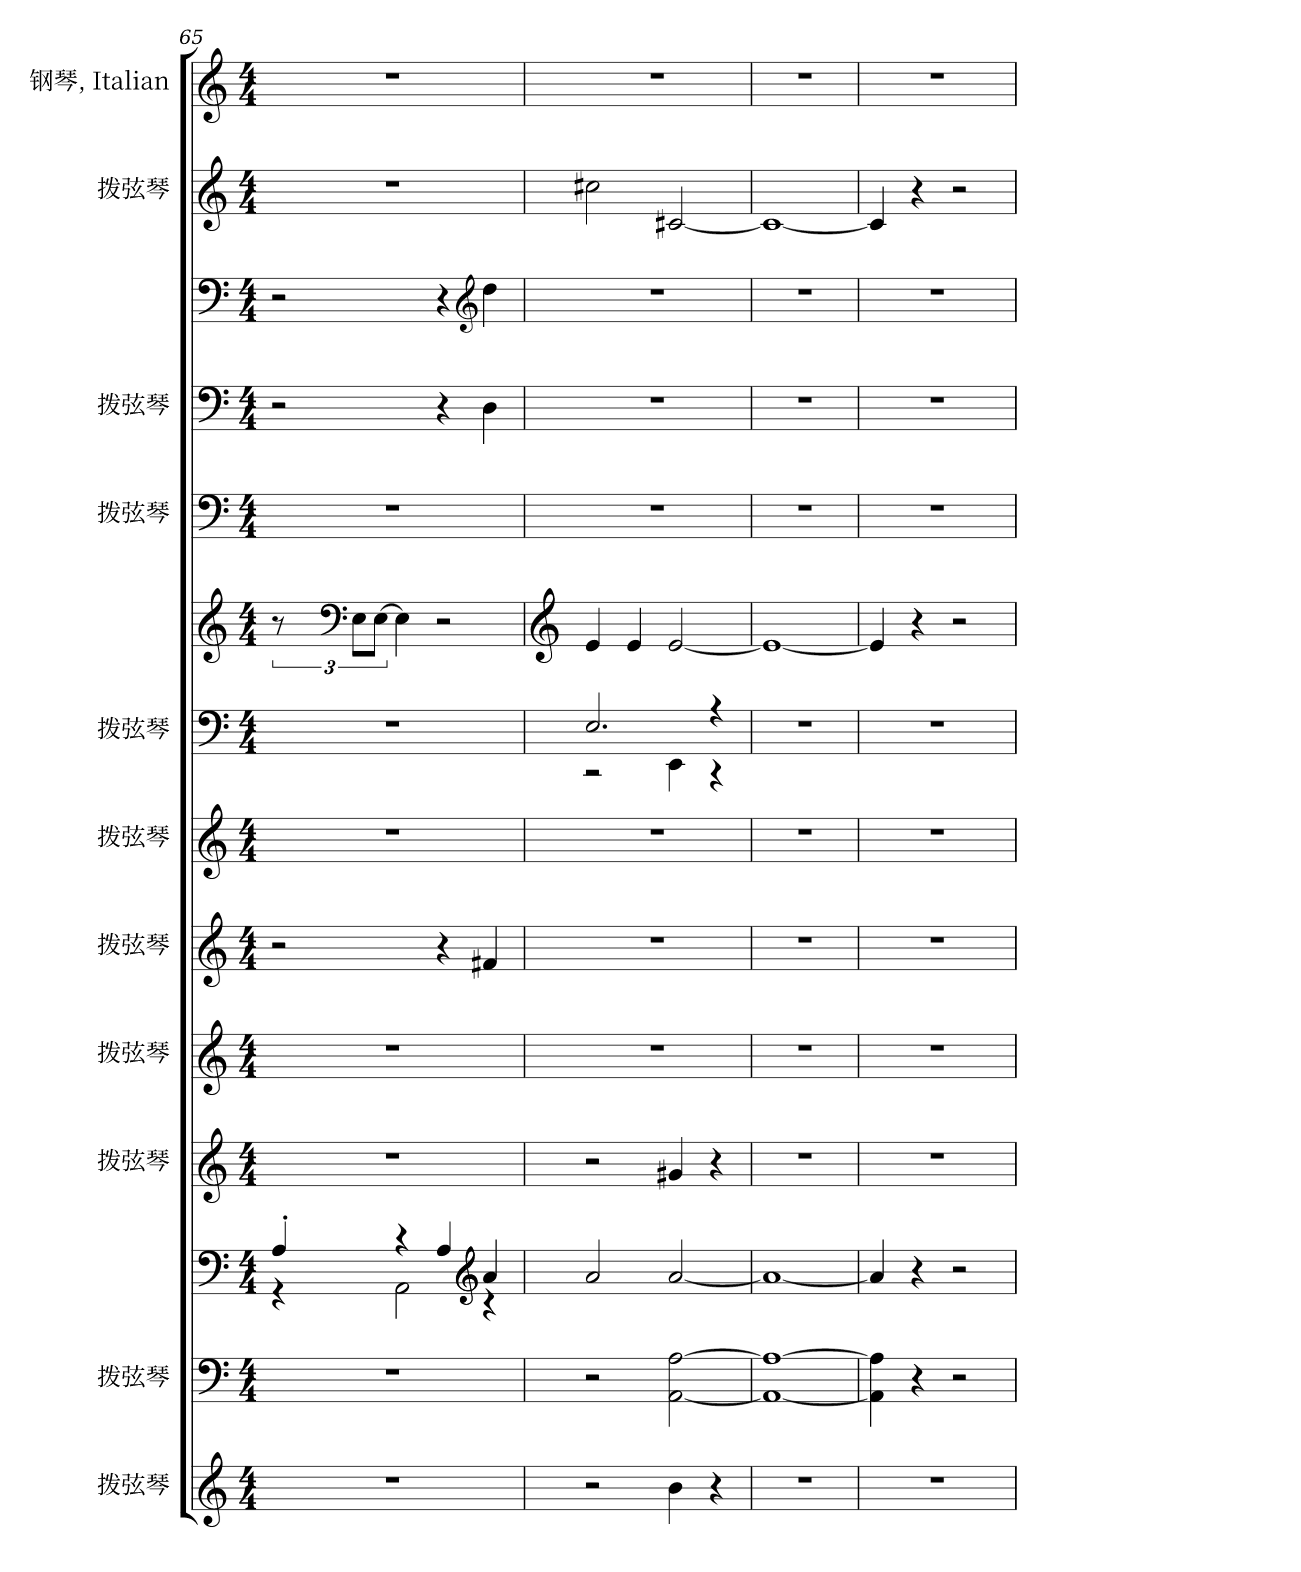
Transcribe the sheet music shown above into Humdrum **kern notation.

**kern	**kern	**kern	**kern	**kern	**kern	**kern	**kern	**kern	**kern	**kern	**kern	**kern	**kern
*part11	*part10	*part10	*part9	*part8	*part7	*part6	*part5	*part5	*part4	*part3	*part3	*part2	*part1
*staff14	*staff13	*staff12	*staff11	*staff10	*staff9	*staff8	*staff7	*staff6	*staff5	*staff4	*staff3	*staff2	*staff1
*I"拨弦琴	*I"拨弦琴	*	*I"拨弦琴	*I"拨弦琴	*I"拨弦琴	*I"拨弦琴	*I"拨弦琴	*	*I"拨弦琴	*I"拨弦琴	*	*I"拨弦琴	*I"钢琴, Italian
*clefG2	*clefF4	*clefF4	*clefG2	*clefG2	*clefG2	*clefG2	*clefF4	*clefG2	*clefF4	*clefF4	*clefF4	*clefG2	*clefG2
*k[]	*k[]	*k[]	*k[]	*k[]	*k[]	*k[]	*k[]	*k[]	*k[]	*k[]	*k[]	*k[]	*k[]
*M4/4	*M4/4	*M4/4	*M4/4	*M4/4	*M4/4	*M4/4	*M4/4	*M4/4	*M4/4	*M4/4	*M4/4	*M4/4	*M4/4
=65	=65	=65	=65	=65	=65	=65	=65	=65	=65	=65	=65	=65	=65
*	*	*^	*	*	*	*	*	*	*	*	*	*	*
1r	1r	4A'/	4r	1r	1r	2r	1r	1r	12r	1r	2r	2r	1r	1r
*	*	*	*	*	*	*	*	*	*clefF4	*	*	*	*	*
.	.	.	.	.	.	.	.	.	12E\L	.	.	.	.	.
.	.	.	.	.	.	.	.	.	[12E\J	.	.	.	.	.
.	.	4r	2AA\	.	.	.	.	.	4E\]	.	.	.	.	.
.	.	4A/	.	.	.	4r	.	.	2r	.	4r	4r	.	.
*	*	*clefG2	*	*	*	*	*	*	*	*	*	*clefG2	*	*
.	.	4a/	4r	.	.	4f#X/	.	.	.	.	4D\	4dd\	.	.
*	*	*v	*v	*	*	*	*	*	*	*	*	*	*	*
=66	=66	=66	=66	=66	=66	=66	=66	=66	=66	=66	=66	=66	=66
*	*	*	*	*	*	*	*	*clefG2	*	*	*	*	*
*	*	*	*	*	*	*	*^	*	*	*	*	*	*
2r	2r	2a/	2r	1r	1r	1r	2.E/	2r	4e/	1r	1r	1r	2cc#X\	1r
.	.	.	.	.	.	.	.	.	4e/	.	.	.	.	.
4b\	[2AA\ [2A\	[2a/	4g#X/	.	.	.	.	4EE\	[2e/	.	.	.	[2c#X/	.
4r	.	.	4r	.	.	.	4r	4r	.	.	.	.	.	.
*	*	*	*	*	*	*	*v	*v	*	*	*	*	*	*
=67	=67	=67	=67	=67	=67	=67	=67	=67	=67	=67	=67	=67	=67
1r	1AA_ 1A_	1a_	1r	1r	1r	1r	1r	1e_	1r	1r	1r	1c#_	1r
=68	=68	=68	=68	=68	=68	=68	=68	=68	=68	=68	=68	=68	=68
1r	4AA\] 4A\]	4a/]	1r	1r	1r	1r	1r	4e/]	1r	1r	1r	4c#/]	1r
.	4r	4r	.	.	.	.	.	4r	.	.	.	4r	.
.	2r	2r	.	.	.	.	.	2r	.	.	.	2r	.
=	=	=	=	=	=	=	=	=	=	=	=	=	=
*-	*-	*-	*-	*-	*-	*-	*-	*-	*-	*-	*-	*-	*-
